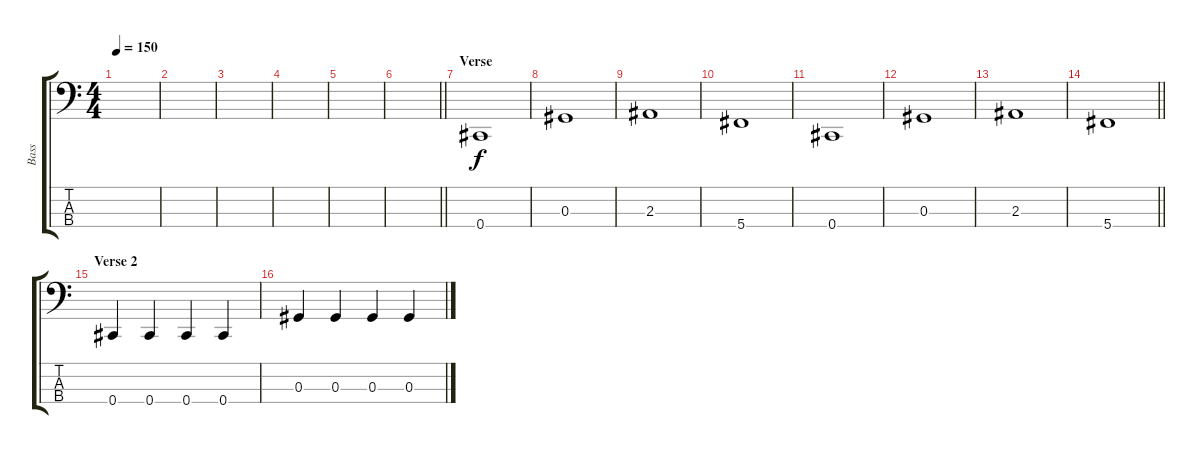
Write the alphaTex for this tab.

\track ("Bass" "Bass") {instrument electricbassfinger}
\staff {score tabs}
\tuning (Gb2 Db2 Ab1 Db1) {hide}
\ts (4 4)
\tempo 150
\clef f4
\ks c
|
|
|
|
|
\barLineRight lightlight
|
\section ("" "Verse")
0.4.1 |
0.3.1 |
2.3.1 |
5.4.1 |
0.4.1 |
0.3.1 |
2.3.1 |
\barLineRight lightlight
5.4.1 |
\section ("" "Verse 2")
0.4.4 0.4.4 0.4.4 0.4.4 |
0.3.4 0.3.4 0.3.4 0.3.4
